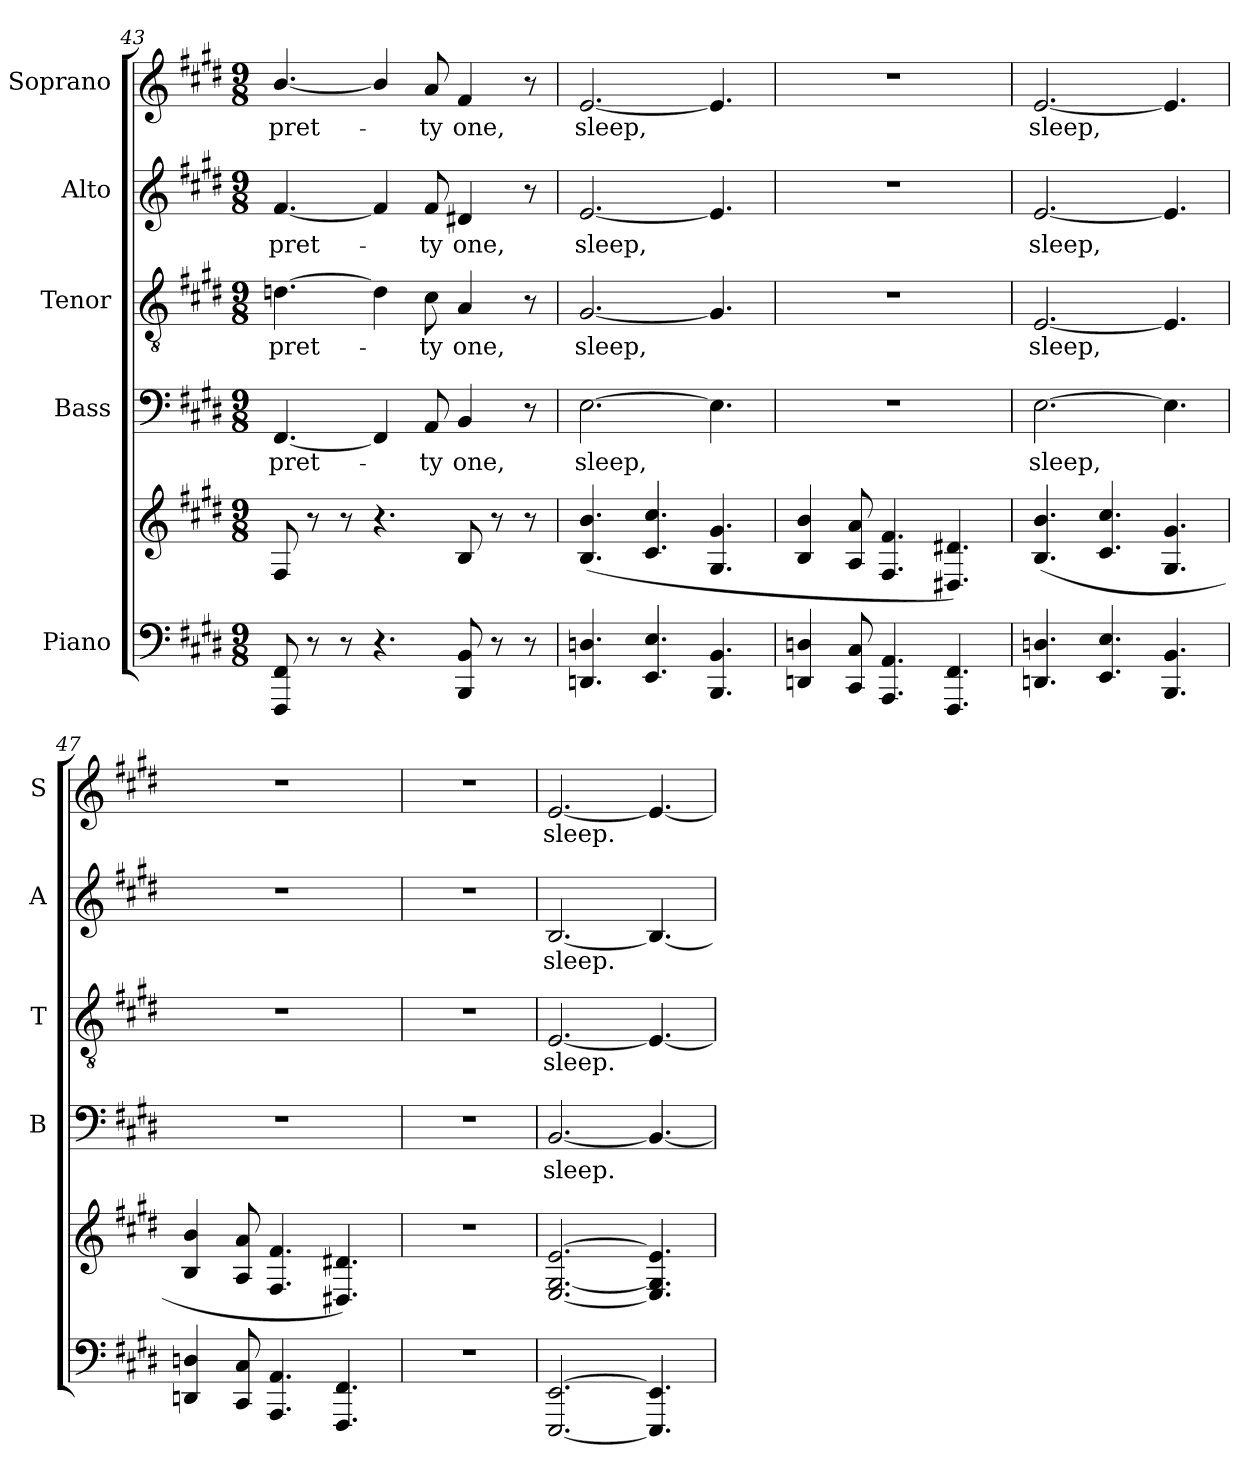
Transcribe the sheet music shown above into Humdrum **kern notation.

**kern	**kern	**kern	**text	**kern	**text	**kern	**text	**kern	**text
*part5	*part5	*part4	*part4	*part3	*part3	*part2	*part2	*part1	*part1
*staff6	*staff5	*staff4	*staff4	*staff3	*staff3	*staff2	*staff2	*staff1	*staff1
*I"Piano	*	*I"Bass	*	*I"Tenor	*	*I"Alto	*	*I"Soprano	*
*	*	*I'B	*	*I'T	*	*I'A	*	*I'S	*
*clefF4	*clefG2	*clefF4	*	*clefGv2	*	*clefG2	*	*clefG2	*
*k[f#c#g#d#]	*k[f#c#g#d#]	*k[f#c#g#d#]	*	*k[f#c#g#d#]	*	*k[f#c#g#d#]	*	*k[f#c#g#d#]	*
*E:	*E:	*E:	*	*E:	*	*E:	*	*E:	*
*M9/8	*M9/8	*M9/8	*	*M9/8	*	*M9/8	*	*M9/8	*
=43	=43	=43	=43	=43	=43	=43	=43	=43	=43
!	!	!	!LO:LY:b	!	!LO:LY:b	!	!LO:LY:b	!	!LO:LY:b
8FFF# 8FF#	8F#	[4.FF#/	pret-	[4.dn\	pret-	[4.f#/	pret-	[4.b/	pret-
8r	8r	.	.	.	.	.	.	.	.
8r	8r	.	.	.	.	.	.	.	.
4.r	4.r	4FF#/]	.	4d\]	.	4f#/]	.	4b/]	.
!	!	!	!LO:LY:b	!	!LO:LY:b	!	!LO:LY:b	!	!LO:LY:b
.	.	8AA	-ty	8c#	-ty	8f#	-ty	8a	-ty
!	!	!	!LO:LY:b	!	!LO:LY:b	!	!LO:LY:b	!	!LO:LY:b
8BBB 8BB	8B	4BB	one,	4A	one,	4d#X	one,	4f#	one,
8r	8r	.	.	.	.	.	.	.	.
8r	8r	8r	.	8r	.	8r	.	8r	.
=44	=44	=44	=44	=44	=44	=44	=44	=44	=44
!	!	!	!LO:LY:b	!	!LO:LY:b	!	!LO:LY:b	!	!LO:LY:b
4.DDn 4.Dn	(<4.B 4.b	[2.E	sleep,	[2.G#	sleep,	[2.e	sleep,	[2.e	sleep,
4.EE 4.E	4.c# 4.cc#	.	.	.	.	.	.	.	.
4.BBB 4.BB	4.G# 4.g#	4.E]	.	4.G#]	.	4.e]	.	4.e]	.
=45	=45	=45	=45	=45	=45	=45	=45	=45	=45
!	!	!LO:N:vis=1	!	!LO:N:vis=1	!	!LO:N:vis=1	!	!LO:N:vis=1	!
4DDn 4Dn	4B 4b	8%9r	.	8%9r	.	8%9r	.	8%9r	.
8CC# 8C#	8A 8a	.	.	.	.	.	.	.	.
4.AAA 4.AA	4.F# 4.f#	.	.	.	.	.	.	.	.
4.FFF# 4.FF#	4.D#X 4.d#X)	.	.	.	.	.	.	.	.
=46	=46	=46	=46	=46	=46	=46	=46	=46	=46
!	!	!	!LO:LY:b	!	!LO:LY:b	!	!LO:LY:b	!	!LO:LY:b
4.DDn 4.Dn	(<4.B 4.b	[2.E	sleep,	[2.E	sleep,	[2.e	sleep,	[2.e	sleep,
4.EE 4.E	4.c# 4.cc#	.	.	.	.	.	.	.	.
4.BBB 4.BB	4.G# 4.g#	4.E]	.	4.E]	.	4.e]	.	4.e]	.
=47	=47	=47	=47	=47	=47	=47	=47	=47	=47
!	!	!LO:N:vis=1	!	!LO:N:vis=1	!	!LO:N:vis=1	!	!LO:N:vis=1	!
4DDn 4Dn	4B 4b	8%9r	.	8%9r	.	8%9r	.	8%9r	.
8CC# 8C#	8A 8a	.	.	.	.	.	.	.	.
4.AAA 4.AA	4.F# 4.f#	.	.	.	.	.	.	.	.
4.FFF# 4.FF#	4.D#X 4.d#X)	.	.	.	.	.	.	.	.
=48	=48	=48	=48	=48	=48	=48	=48	=48	=48
!LO:N:vis=1	!LO:N:vis=1	!LO:N:vis=1	!	!LO:N:vis=1	!	!LO:N:vis=1	!	!LO:N:vis=1	!
8%9r	8%9r	8%9r	.	8%9r	.	8%9r	.	8%9r	.
=49	=49	=49	=49	=49	=49	=49	=49	=49	=49
!	!	!	!LO:LY:b	!	!LO:LY:b	!	!LO:LY:b	!	!LO:LY:b
[2.EEE [2.EE	[2.E [2.G# [2.e	[2.BB	sleep.	[2.E	sleep.	[2.B	sleep.	[2.e	sleep.
4.EEE] 4.EE]	4.E] 4.G#] 4.e]	4.BB_	.	4.E_	.	4.B_	.	4.e_	.
=	=	=	=	=	=	=	=	=	=
*-	*-	*-	*-	*-	*-	*-	*-	*-	*-
